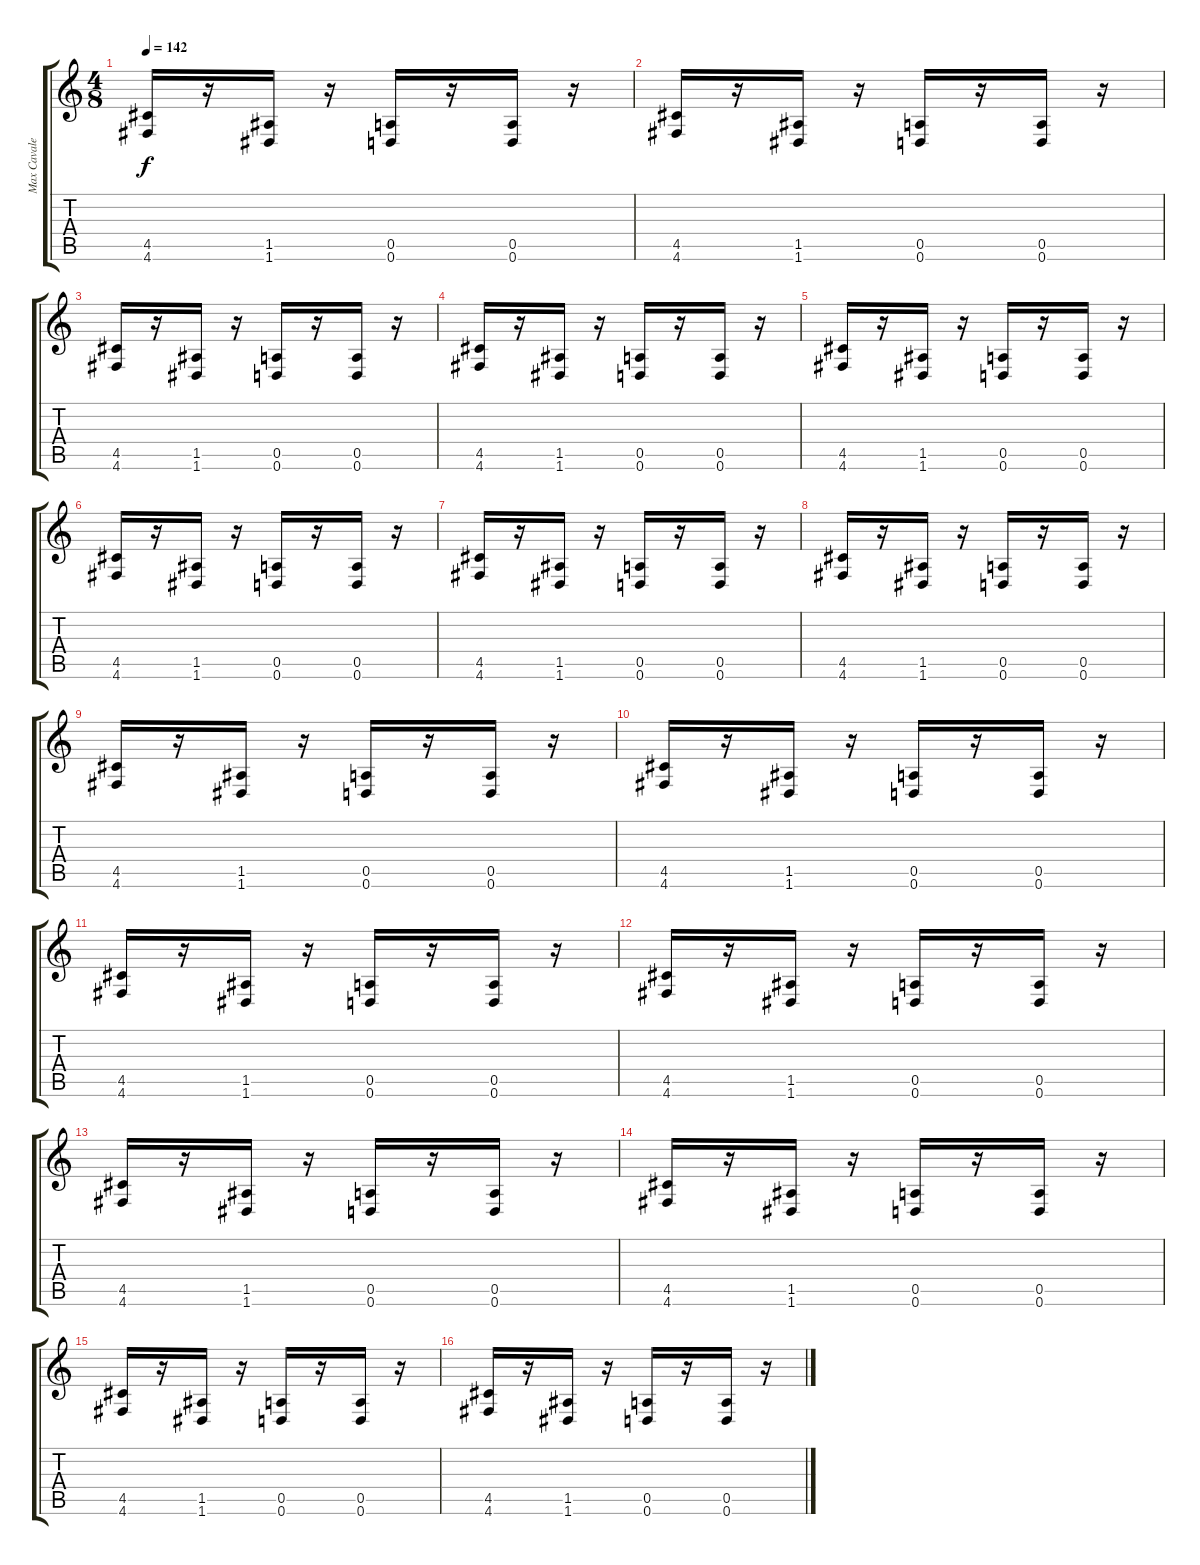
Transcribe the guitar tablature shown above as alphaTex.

\track ("Max Cavalera" "Max Cavale") {instrument distortionguitar}
\staff {score tabs}
\tuning (E4 B3 G3 D3 A2 D2) {hide}
\ts (4 8)
\tempo 142
\clef g2
\ks c
(4.5 4.6).16{dy f} r.16 (1.5 1.6).16 r.16 (0.5 0.6).16 r.16 (0.5 0.6).16 r.16 |
(4.5 4.6).16 r.16 (1.5 1.6).16 r.16 (0.5 0.6).16 r.16 (0.5 0.6).16 r.16 |
(4.5 4.6).16 r.16 (1.5 1.6).16 r.16 (0.5 0.6).16 r.16 (0.5 0.6).16 r.16 |
(4.5 4.6).16 r.16 (1.5 1.6).16 r.16 (0.5 0.6).16 r.16 (0.5 0.6).16 r.16 |
(4.5 4.6).16 r.16 (1.5 1.6).16 r.16 (0.5 0.6).16 r.16 (0.5 0.6).16 r.16 |
(4.5 4.6).16 r.16 (1.5 1.6).16 r.16 (0.5 0.6).16 r.16 (0.5 0.6).16 r.16 |
(4.5 4.6).16 r.16 (1.5 1.6).16 r.16 (0.5 0.6).16 r.16 (0.5 0.6).16 r.16 |
(4.5 4.6).16 r.16 (1.5 1.6).16 r.16 (0.5 0.6).16 r.16 (0.5 0.6).16 r.16 |
(4.5 4.6).16 r.16 (1.5 1.6).16 r.16 (0.5 0.6).16 r.16 (0.5 0.6).16 r.16 |
(4.5 4.6).16 r.16 (1.5 1.6).16 r.16 (0.5 0.6).16 r.16 (0.5 0.6).16 r.16 |
(4.5 4.6).16 r.16 (1.5 1.6).16 r.16 (0.5 0.6).16 r.16 (0.5 0.6).16 r.16 |
(4.5 4.6).16 r.16 (1.5 1.6).16 r.16 (0.5 0.6).16 r.16 (0.5 0.6).16 r.16 |
(4.5 4.6).16 r.16 (1.5 1.6).16 r.16 (0.5 0.6).16 r.16 (0.5 0.6).16 r.16 |
(4.5 4.6).16 r.16 (1.5 1.6).16 r.16 (0.5 0.6).16 r.16 (0.5 0.6).16 r.16 |
(4.5 4.6).16 r.16 (1.5 1.6).16 r.16 (0.5 0.6).16 r.16 (0.5 0.6).16 r.16 |
(4.5 4.6).16 r.16 (1.5 1.6).16 r.16 (0.5 0.6).16 r.16 (0.5 0.6).16 r.16
